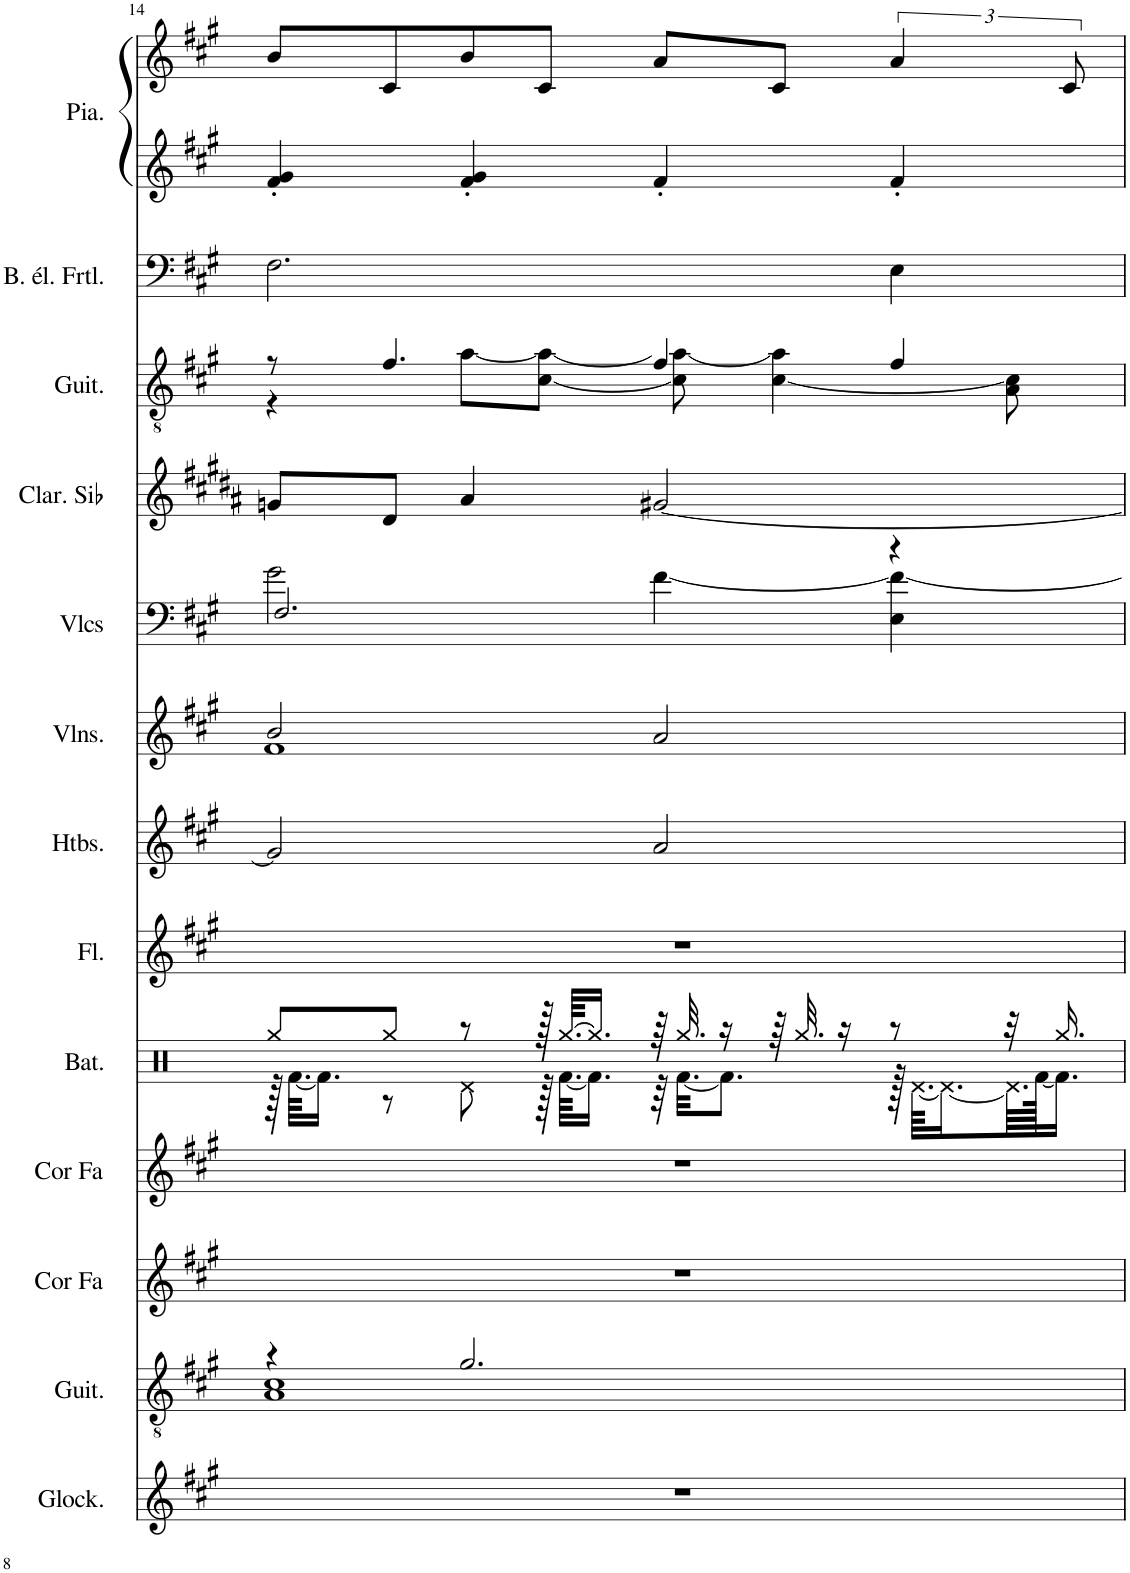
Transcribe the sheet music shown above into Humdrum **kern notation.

**kern	**kern	**kern	**kern	**kern	**kern	**kern	**kern	**kern	**kern	**kern	**kern	**kern	**kern
*part13	*part12	*part11	*part10	*part9	*part8	*part7	*part6	*part5	*part4	*part3	*part2	*part1	*part1
*staff14	*staff13	*staff12	*staff11	*staff10	*staff9	*staff8	*staff7	*staff6	*staff5	*staff4	*staff3	*staff2	*staff1
*I"Glockenspiel , Glockenspiel	*I"Guitare acoustique, Electric Guitar (jazz)	*I"Cor en Fa, French Horn	*I"Cor en Fa, French Horn	*I"Batterie	*I"Flûte, Flute	*I"Hautbois, Oboe	*I"Violons, String Ensemble 1	*I"Violoncelles, String Ensemble 1	*I"Clarinette en Sib	*I"Guitare classique, Acoustic Guitar (nylon)	*I"Basse électrique fretless, Fretless Bass	*I"Piano, Acoustic Grand Piano	*
*I'Glock.	*I'Guit.	*I'Cor Fa	*I'Cor Fa	*I'Bat.	*I'Fl.	*I'Htbs.	*I'Vlns.	*I'Vlcs	*I'Clar. Sib	*I'Guit.	*I'B. él. Frtl.	*I'Pia.	*
!!LO:PB:g=z
*clefG2	*clefGv2	*clefG2	*clefG2	*clefX	*clefG2	*clefG2	*clefG2	*clefF4	*clefG2	*clefGv2	*clefF4	*clefG2	*clefG2
*Trd-14c-24	*	*Trd4c7	*Trd4c7	*	*	*	*	*	*Trd1c2	*	*Trd7c12	*	*
*k[f#c#g#]	*k[f#c#g#]	*k[f#c#g#]	*k[f#c#g#]	*k[]	*k[f#c#g#]	*k[f#c#g#]	*k[f#c#g#]	*k[f#c#g#]	*k[f#c#g#d#a#]	*k[f#c#g#]	*k[f#c#g#]	*k[f#c#g#]	*k[f#c#g#]
*M4/4	*M4/4	*M4/4	*M4/4	*M4/4	*M4/4	*M4/4	*M4/4	*M4/4	*M4/4	*M4/4	*M4/4	*M4/4	*M4/4
=14	=14	=14	=14	=14	=14	=14	=14	=14	=14	=14	=14	=14	=14
*	*^	*	*	*^	*	*	*^	*^	*	*^	*	*	*
1r	4r	1A 1c#	1r	1r	8Rgg/L	128r	1r	2g#/]	2b/	1f#	2.F#/	2g#\	8gn/L	8r	4r	2.F#\	4f#/' 4g#/'	8b/L
.	.	.	.	.	.	[64.Rf\KKLL	.	.	.	.	.	.	.	.	.	.	.	.
.	.	.	.	.	.	16.Rf\JJ]	.	.	.	.	.	.	.	.	.	.	.	.
.	.	.	.	.	8Rgg/J	8r	.	.	.	.	.	.	8d#/J	4.f#/	.	.	.	8c#/
.	2.g#/	.	.	.	8r	8Rd\	.	.	.	.	.	.	4a#/	.	[8a\L	.	4f#/' 4g#/'	8b/
.	.	.	.	.	128r	128r	.	.	.	.	.	.	.	.	[8c#\ 8a\_J	.	.	8c#/J
.	.	.	.	.	[64.Rgg/KKLL	[64.Rf\KKLL	.	.	.	.	.	.	.	.	.	.	.	.
.	.	.	.	.	16.Rgg/JJ]	16.Rf\JJ]	.	.	.	.	.	.	.	.	.	.	.	.
.	.	.	.	.	64r	64r	.	2a/	2a/	.	.	[4f#\	[2g#X/	4f#/	8c#\] 8a\_	.	4f#'/	8a/L
.	.	.	.	.	32.Rgg/	[32.Rf\KKL	.	.	.	.	.	.	.	.	.	.	.	.
.	.	.	.	.	16r	8.Rf\J]	.	.	.	.	.	.	.	.	.	.	.	.
.	.	.	.	.	64r	.	.	.	.	.	.	.	.	.	[4c#\ 4a\]	.	.	8c#/J
.	.	.	.	.	32.Rgg/	.	.	.	.	.	.	.	.	.	.	.	.	.
.	.	.	.	.	16r	.	.	.	.	.	.	.	.	.	.	.	.	.
.	.	.	.	.	8r	128r	.	.	.	.	4r	4E\ 4f#\_	.	4f#/	.	4E\	4f#'/	6a/
.	.	.	.	.	.	[64.Rd\KKLL	.	.	.	.	.	.	.	.	.	.	.	.
.	.	.	.	.	.	16.Rd\_	.	.	.	.	.	.	.	.	.	.	.	.
.	.	.	.	.	32r	64.Rd\LL]	.	.	.	.	.	.	.	.	8A\ 8c#\]	.	.	.
.	.	.	.	.	.	[128Rf\JJK	.	.	.	.	.	.	.	.	.	.	.	.
.	.	.	.	.	16.Rgg/	16.Rf\JJ]	.	.	.	.	.	.	.	.	.	.	.	.
.	.	.	.	.	.	.	.	.	.	.	.	.	.	.	.	.	.	12c#/
*	*	*	*	*	*	*	*	*	*v	*v	*	*	*	*v	*v	*	*	*
*	*v	*v	*	*	*v	*v	*	*	*	*v	*v	*	*	*	*	*
=	=	=	=	=	=	=	=	=	=	=	=	=	=
*-	*-	*-	*-	*-	*-	*-	*-	*-	*-	*-	*-	*-	*-
